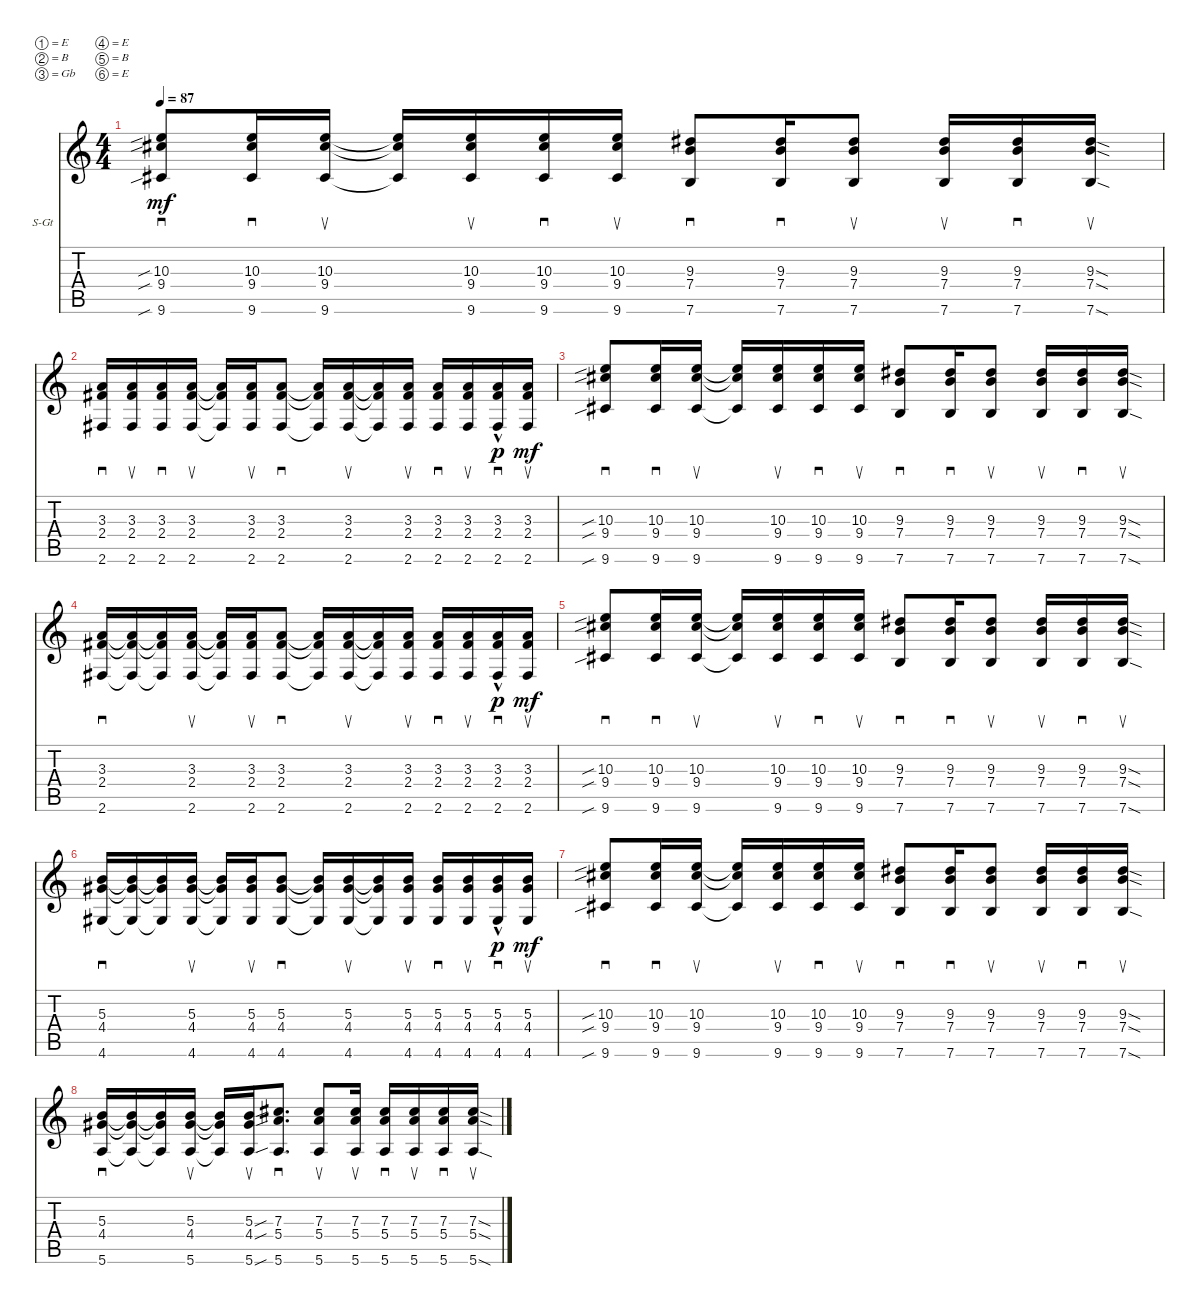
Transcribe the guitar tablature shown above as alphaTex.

\defaultSystemsLayout 4
\bracketExtendMode nobrackets
\firstSystemTrackNameOrientation horizontal
\otherSystemsTrackNameOrientation horizontal
\track ("Steel Guitar" "S-Gt") {instrument acousticguitarsteel}
\staff {score tabs}
\tuning (E4 B3 Gb3 E3 B2 E2)
\ts (4 4)
\tempo 87
\clef g2
\ks c
(10.3{sib} 9.4{sib} 9.6{sib}).8{sd dy mf} (10.3 9.4 9.6).16{sd} (9.6 9.4 10.3).16{su} (10.3{t} 9.4{t} 9.6{t}).16 (10.3 9.4 9.6).16{su} (10.3 9.4 9.6).16{sd} (10.3 9.4 9.6).16{su} (9.3 7.4 7.6).8{sd} (9.3 7.6 7.4).16{sd} (9.3 7.4 7.6).8{su} (9.3 7.4 7.6).16{su} (9.3 7.4 7.6).16{sd} (9.3{sod} 7.4{sod} 7.6{sod}).16{su} |
(3.3 2.4 2.6).16{sd} (2.6 2.4 3.3).16{su} (3.3 2.4 2.6).16{sd} (3.3 2.4 2.6).16{su} (3.3{t} 2.4{t} 2.6{t}).16 (3.3 2.4 2.6).16{su} (3.3 2.4 2.6).8{sd} (3.3{t} 2.4{t} 2.6{t}).16 (2.6 2.4 3.3).16{su} (3.3{t} 2.4{t} 2.6{t}).16 (2.6 2.4 3.3).16{su} (3.3 2.4 2.6).16{sd} (3.3 2.4 2.6).16{su} (3.3 2.4 2.6{hac}).16{sd dy p} (3.3 2.4 2.6).16{su dy mf} |
(10.3{sib} 9.4{sib} 9.6{sib}).8{sd} (10.3 9.4 9.6).16{sd} (9.6 9.4 10.3).16{su} (10.3{t} 9.4{t} 9.6{t}).16 (10.3 9.4 9.6).16{su} (10.3 9.4 9.6).16{sd} (10.3 9.4 9.6).16{su} (9.3 7.4 7.6).8{sd} (9.3 7.6 7.4).16{sd} (9.3 7.4 7.6).8{su} (9.3 7.4 7.6).16{su} (9.3 7.4 7.6).16{sd} (9.3{sod} 7.4{sod} 7.6{sod}).16{su} |
(3.3 2.4 2.6).16{sd} (2.6{t} 2.4{t} 3.3{t}).16 (3.3{t} 2.4{t} 2.6{t}).16 (3.3 2.4 2.6).16{su} (3.3{t} 2.4{t} 2.6{t}).16 (3.3 2.4 2.6).16{su} (3.3 2.4 2.6).8{sd} (3.3{t} 2.4{t} 2.6{t}).16 (2.6 2.4 3.3).16{su} (3.3{t} 2.4{t} 2.6{t}).16 (2.6 2.4 3.3).16{su} (3.3 2.4 2.6).16{sd} (3.3 2.4 2.6).16{su} (3.3 2.4 2.6{hac}).16{sd dy p} (3.3 2.4 2.6).16{su dy mf} |
(10.3{sib} 9.4{sib} 9.6{sib}).8{sd} (10.3 9.4 9.6).16{sd} (9.6 9.4 10.3).16{su} (10.3{t} 9.4{t} 9.6{t}).16 (10.3 9.4 9.6).16{su} (10.3 9.4 9.6).16{sd} (10.3 9.4 9.6).16{su} (9.3 7.4 7.6).8{sd} (9.3 7.6 7.4).16{sd} (9.3 7.4 7.6).8{su} (9.3 7.4 7.6).16{su} (9.3 7.4 7.6).16{sd} (9.3{sod} 7.4{sod} 7.6{sod}).16{su} |
(5.3 4.4 4.6).16{sd} (4.6{t} 4.4{t} 5.3{t}).16 (5.3{t} 4.4{t} 4.6{t}).16 (5.3 4.4 4.6).16{su} (5.3{t} 4.4{t} 4.6{t}).16 (5.3 4.4 4.6).16{su} (5.3 4.4 4.6).8{sd} (5.3{t} 4.4{t} 4.6{t}).16 (4.6 4.4 5.3).16{su} (5.3{t} 4.4{t} 4.6{t}).16 (4.6 4.4 5.3).16{su} (5.3 4.4 4.6).16{sd} (5.3 4.4 4.6).16{su} (5.3 4.4 4.6{hac}).16{sd dy p} (5.3 4.4 4.6).16{su dy mf} |
(10.3{sib} 9.4{sib} 9.6{sib}).8{sd} (10.3 9.4 9.6).16{sd} (9.6 9.4 10.3).16{su} (10.3{t} 9.4{t} 9.6{t}).16 (10.3 9.4 9.6).16{su} (10.3 9.4 9.6).16{sd} (10.3 9.4 9.6).16{su} (9.3 7.4 7.6).8{sd} (9.3 7.6 7.4).16{sd} (9.3 7.4 7.6).8{su} (9.3 7.4 7.6).16{su} (9.3 7.4 7.6).16{sd} (9.3{sod} 7.4{sod} 7.6{sod}).16{su} |
(5.3 4.4 5.6).16{sd} (5.6{t} 4.4{t} 5.3{t}).16 (5.3{t} 4.4{t} 5.6{t}).16 (5.3 4.4 5.6).16{su} (5.3{t} 4.4{t} 5.6{t}).16 (5.3{sou} 4.4{sou} 5.6{sou}).16{su} (7.3 5.4 5.6).8{d sd} (7.3 5.4 5.6).8{su} (7.3 5.4 5.6).16{su} (7.3 5.4 5.6).16{sd} (5.6 5.4 7.3).16{su} (7.3 5.4 5.6).16{sd} (5.6{sod} 5.4{sod} 7.3{sod}).16{su}
